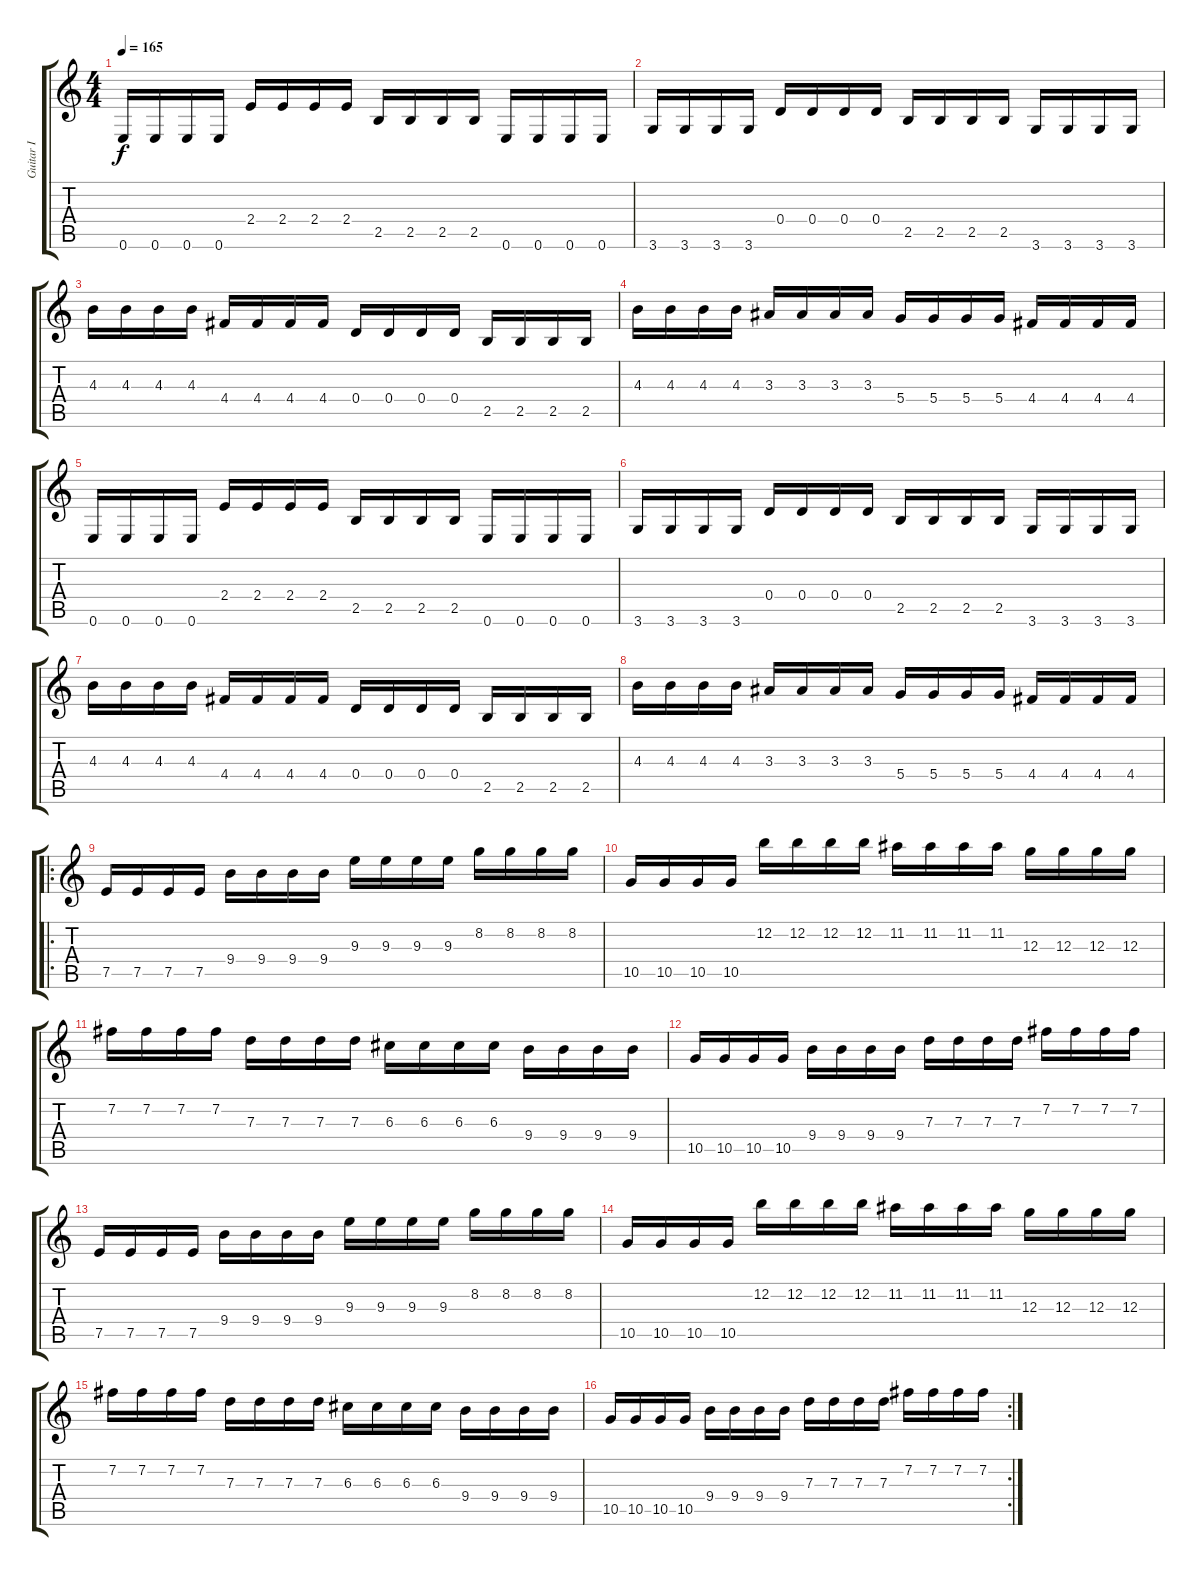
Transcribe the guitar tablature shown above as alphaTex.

\track ("Guitar I" "Guitar I") {instrument distortionguitar}
\staff {score tabs}
\tuning (E4 B3 G3 D3 A2 E2) {hide}
\ts (4 4)
\tempo 165
\clef g2
\ks c
0.6.16{dy f instrument distortionguitar} 0.6.16 0.6.16 0.6.16 2.4.16 2.4.16 2.4.16 2.4.16 2.5.16 2.5.16 2.5.16 2.5.16 0.6.16 0.6.16 0.6.16 0.6.16 |
3.6.16 3.6.16 3.6.16 3.6.16 0.4.16 0.4.16 0.4.16 0.4.16 2.5.16 2.5.16 2.5.16 2.5.16 3.6.16 3.6.16 3.6.16 3.6.16 |
4.3.16 4.3.16 4.3.16 4.3.16 4.4.16 4.4.16 4.4.16 4.4.16 0.4.16 0.4.16 0.4.16 0.4.16 2.5.16 2.5.16 2.5.16 2.5.16 |
4.3.16 4.3.16 4.3.16 4.3.16 3.3.16 3.3.16 3.3.16 3.3.16 5.4.16 5.4.16 5.4.16 5.4.16 4.4.16 4.4.16 4.4.16 4.4.16 |
0.6.16 0.6.16 0.6.16 0.6.16 2.4.16 2.4.16 2.4.16 2.4.16 2.5.16 2.5.16 2.5.16 2.5.16 0.6.16 0.6.16 0.6.16 0.6.16 |
3.6.16 3.6.16 3.6.16 3.6.16 0.4.16 0.4.16 0.4.16 0.4.16 2.5.16 2.5.16 2.5.16 2.5.16 3.6.16 3.6.16 3.6.16 3.6.16 |
4.3.16 4.3.16 4.3.16 4.3.16 4.4.16 4.4.16 4.4.16 4.4.16 0.4.16 0.4.16 0.4.16 0.4.16 2.5.16 2.5.16 2.5.16 2.5.16 |
4.3.16 4.3.16 4.3.16 4.3.16 3.3.16 3.3.16 3.3.16 3.3.16 5.4.16 5.4.16 5.4.16 5.4.16 4.4.16 4.4.16 4.4.16 4.4.16 |
\ro
7.5.16 7.5.16 7.5.16 7.5.16 9.4.16 9.4.16 9.4.16 9.4.16 9.3.16 9.3.16 9.3.16 9.3.16 8.2.16 8.2.16 8.2.16 8.2.16 |
10.5.16 10.5.16 10.5.16 10.5.16 12.2.16 12.2.16 12.2.16 12.2.16 11.2.16 11.2.16 11.2.16 11.2.16 12.3.16 12.3.16 12.3.16 12.3.16 |
7.2.16 7.2.16 7.2.16 7.2.16 7.3.16 7.3.16 7.3.16 7.3.16 6.3.16 6.3.16 6.3.16 6.3.16 9.4.16 9.4.16 9.4.16 9.4.16 |
10.5.16 10.5.16 10.5.16 10.5.16 9.4.16 9.4.16 9.4.16 9.4.16 7.3.16 7.3.16 7.3.16 7.3.16 7.2.16 7.2.16 7.2.16 7.2.16 |
7.5.16 7.5.16 7.5.16 7.5.16 9.4.16 9.4.16 9.4.16 9.4.16 9.3.16 9.3.16 9.3.16 9.3.16 8.2.16 8.2.16 8.2.16 8.2.16 |
10.5.16 10.5.16 10.5.16 10.5.16 12.2.16 12.2.16 12.2.16 12.2.16 11.2.16 11.2.16 11.2.16 11.2.16 12.3.16 12.3.16 12.3.16 12.3.16 |
7.2.16 7.2.16 7.2.16 7.2.16 7.3.16 7.3.16 7.3.16 7.3.16 6.3.16 6.3.16 6.3.16 6.3.16 9.4.16 9.4.16 9.4.16 9.4.16 |
\rc 2
10.5.16 10.5.16 10.5.16 10.5.16 9.4.16 9.4.16 9.4.16 9.4.16 7.3.16 7.3.16 7.3.16 7.3.16 7.2.16 7.2.16 7.2.16 7.2.16
